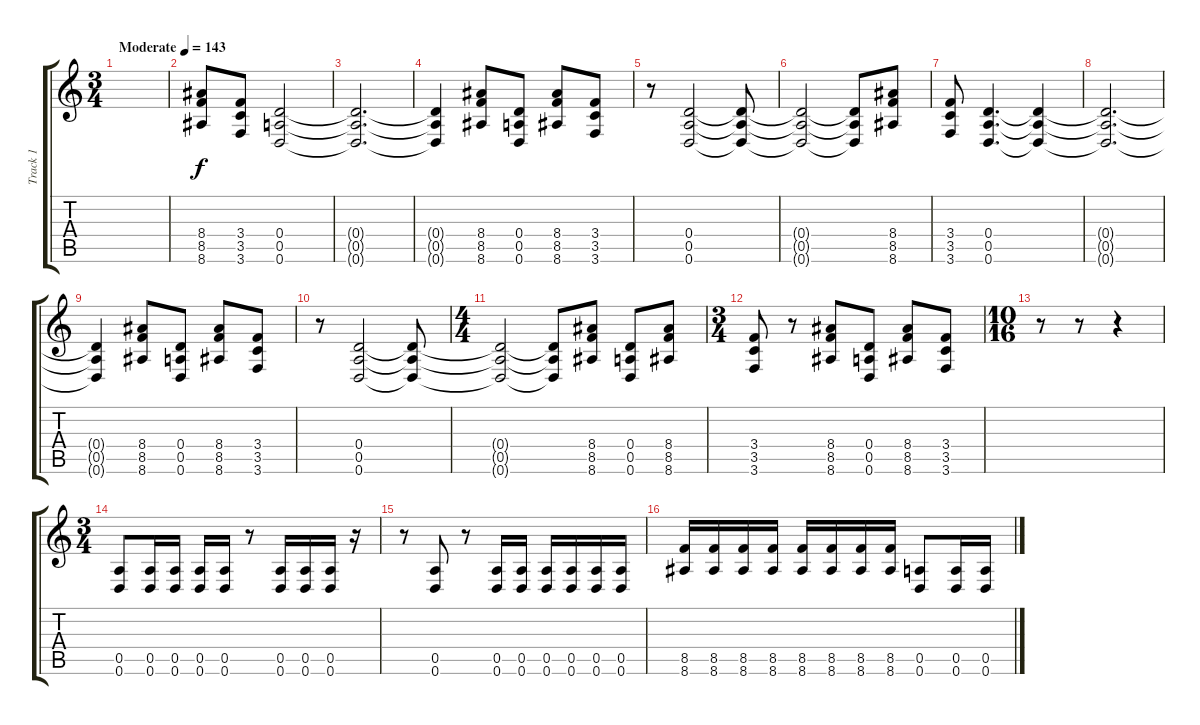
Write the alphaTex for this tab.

\track ("Track 1" "Track 1") {instrument distortionguitar}
\staff {score tabs}
\tuning (E4 B3 G3 D3 A2 D2) {hide}
\ts (3 4)
\tempo (143 "Moderate")
\clef g2
\ks c
|
(8.4 8.5 8.6).8 (3.4 3.5 3.6).8 (0.4 0.5 0.6).2 |
(0.4{t} 0.5{t} 0.6{t}).2{d} |
(0.4{t} 0.5{t} 0.6{t}).4 (8.4 8.5 8.6).8 (0.4 0.5 0.6).8 (8.4 8.5 8.6).8 (3.4 3.5 3.6).8 |
r.8 (0.4 0.5 0.6).2 (0.4{t} 0.5{t} 0.6{t}).8 |
(0.4{t} 0.5{t} 0.6{t}).2 (0.4{t} 0.5{t} 0.6{t}).8 (8.4 8.5 8.6).8 |
(3.4 3.5 3.6).8 (0.4 0.5 0.6).4{d} (0.4{t} 0.5{t} 0.6{t}).4 |
(0.4{t} 0.5{t} 0.6{t}).2{d} |
(0.4{t} 0.5{t} 0.6{t}).4 (8.4 8.5 8.6).8 (0.4 0.5 0.6).8 (8.4 8.5 8.6).8 (3.4 3.5 3.6).8 |
r.8 (0.4 0.5 0.6).2 (0.4{t} 0.5{t} 0.6{t}).8 |
\ts (4 4)
(0.4{t} 0.5{t} 0.6{t}).2 (0.4{t} 0.5{t} 0.6{t}).8 (8.4 8.5 8.6).8 (0.4 0.5 0.6).8 (8.4 8.5 8.6).8 |
\ts (3 4)
(3.4 3.5 3.6).8 r.8 (8.4 8.5 8.6).8 (0.4 0.5 0.6).8 (8.4 8.5 8.6).8 (3.4 3.5 3.6).8 |
\ts (10 16)
r.8 r.8 r.4 |
\ts (3 4)
(0.5 0.6).8 (0.5 0.6).16 (0.5 0.6).16 (0.5 0.6).16 (0.5 0.6).16 r.8 (0.5 0.6).16 (0.5 0.6).16 (0.5 0.6).16 r.16 |
r.8 (0.5 0.6).8 r.8 (0.5 0.6).16 (0.5 0.6).16 (0.5 0.6).16 (0.5 0.6).16 (0.5 0.6).16 (0.5 0.6).16 |
(8.5 8.6).16 (8.5 8.6).16 (8.5 8.6).16 (8.5 8.6).16 (8.5 8.6).16 (8.5 8.6).16 (8.5 8.6).16 (8.5 8.6).16 (0.5 0.6).8 (0.5 0.6).16 (0.5 0.6).16
